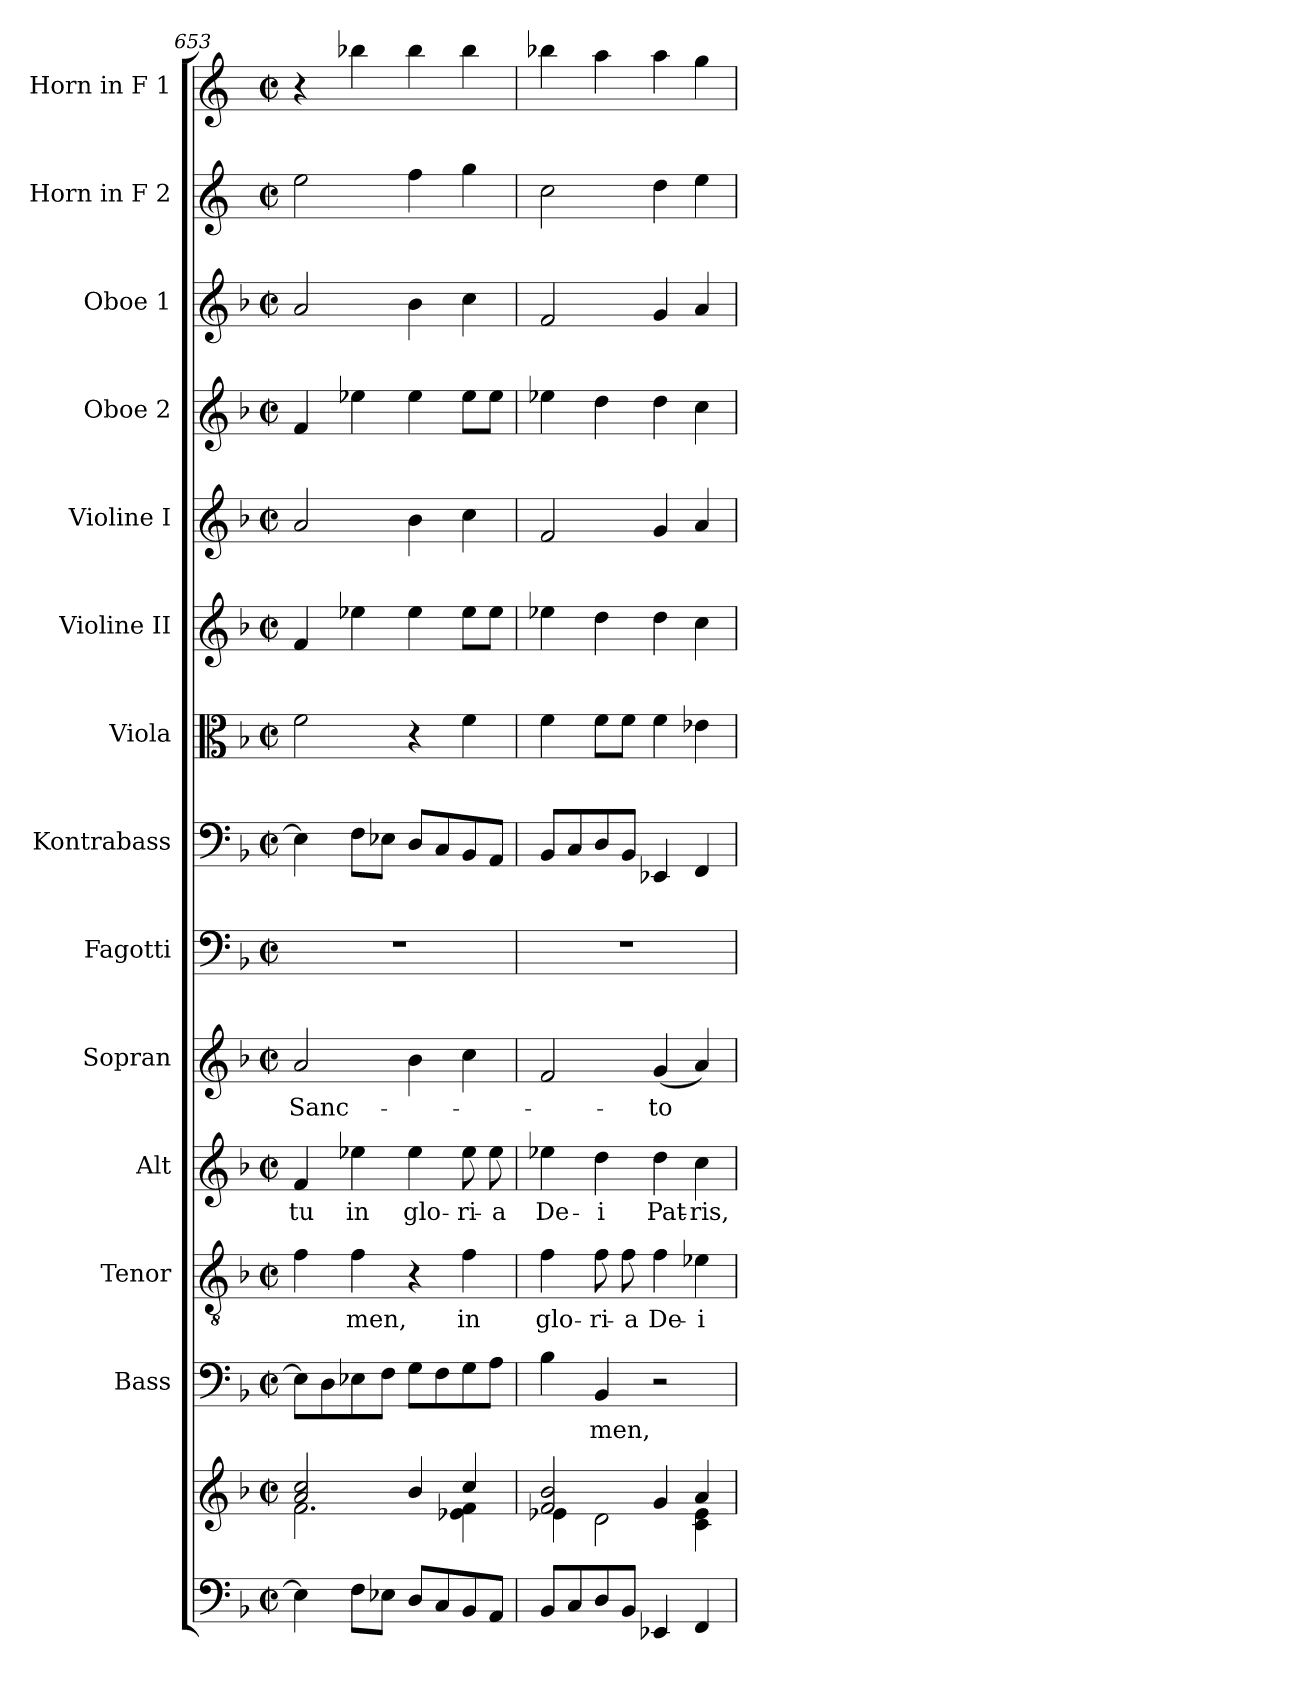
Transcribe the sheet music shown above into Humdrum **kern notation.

**kern	**kern	**kern	**text	**kern	**text	**kern	**text	**kern	**text	**kern	**kern	**kern	**kern	**kern	**kern	**kern	**kern	**kern
*part14	*part14	*part13	*part13	*part12	*part12	*part11	*part11	*part10	*part10	*part9	*part8	*part7	*part6	*part5	*part4	*part3	*part2	*part1
*staff15	*staff14	*staff13	*staff13	*staff12	*staff12	*staff11	*staff11	*staff10	*staff10	*staff9	*staff8	*staff7	*staff6	*staff5	*staff4	*staff3	*staff2	*staff1
*	*	*I"Bass	*	*I"Tenor	*	*I"Alt	*	*I"Sopran	*	*I"Fagotti	*I"Kontrabass	*I"Viola	*I"Violine II	*I"Violine I	*I"Oboe 2	*I"Oboe 1	*I"Horn in F 2	*I"Horn in F 1
*	*	*I'B.	*	*I'T.	*	*I'A.	*	*I'S.	*	*I'Fg.	*I'Kb.	*I'Vla.	*I'Vl. II	*I'Vl. I	*I'Ob. 2	*I'Ob. 1	*	*
*clefF4	*clefG2	*clefF4	*	*clefGv2	*	*clefG2	*	*clefG2	*	*clefF4	*clefF4	*clefC3	*clefG2	*clefG2	*clefG2	*clefG2	*clefG2	*clefG2
*	*	*	*	*	*	*	*	*	*	*	*ITrd7c12	*	*	*	*	*	*ITrd4c7	*ITrd4c7
*k[b-]	*k[b-]	*k[b-]	*	*k[b-]	*	*k[b-]	*	*k[b-]	*	*k[b-]	*k[b-]	*k[b-]	*k[b-]	*k[b-]	*k[b-]	*k[b-]	*k[b-]	*k[b-]
*F:	*F:	*F:	*	*F:	*	*F:	*	*F:	*	*F:	*F:	*F:	*F:	*F:	*F:	*F:	*F:	*F:
*M2/2	*M2/2	*M2/2	*	*M2/2	*	*M2/2	*	*M2/2	*	*M2/2	*M2/2	*M2/2	*M2/2	*M2/2	*M2/2	*M2/2	*M2/2	*M2/2
*met(c|)	*met(c|)	*met(c|)	*	*met(c|)	*	*met(c|)	*	*met(c|)	*	*met(c|)	*met(c|)	*met(c|)	*met(c|)	*met(c|)	*met(c|)	*met(c|)	*met(c|)	*met(c|)
=653	=653	=653	=653	=653	=653	=653	=653	=653	=653	=653	=653	=653	=653	=653	=653	=653	=653	=653
*	*^	*	*	*	*	*	*	*	*	*	*	*	*	*	*	*	*	*
!	!	!	!	!	!	!	!	!LO:LY:b	!	!LO:LY:b	!	!	!	!	!	!	!	!	!
4E-\]	2a/ 2cc/	2.f\	8E-\L]	.	4f\	.	4f/	-tu	2a/	Sanc-	1r	4EE-\]	2f\	4f/	2a/	4f/	2a/	2a\	4r
.	.	.	8D\	.	.	.	.	.	.	.	.	.	.	.	.	.	.	.	.
!	!	!	!	!	!	!LO:LY:b	!	!LO:LY:b	!	!	!	!	!	!	!	!	!	!	!
8F\L	.	.	8E-X\	.	4f\	-men,	4ee-X\	in	.	.	.	8FF\L	.	4ee-X\	.	4ee-X\	.	.	4ee-X\
8E-X\J	.	.	8F\J	.	.	.	.	.	.	.	.	8EE-X\J	.	.	.	.	.	.	.
!	!	!	!	!	!	!	!	!LO:LY:b	!	!	!	!	!	!	!	!	!	!	!
8D/L	4b-/	.	8G\L	.	4r	.	4ee-\	glo-	4b-\	.	.	8DD/L	4r	4ee-\	4b-\	4ee-\	4b-\	4b-\	4ee-\
8C/	.	.	8F\	.	.	.	.	.	.	.	.	8CC/	.	.	.	.	.	.	.
!	!	!	!	!	!	!LO:LY:b	!	!LO:LY:b	!	!	!	!	!	!	!	!	!	!	!
8BB-/	4cc/	4e-X\ 4f\	8G\	.	4f\	in	8ee-\	-ri-	4cc\	.	.	8BBB-/	4f\	8ee-\L	4cc\	8ee-\L	4cc\	4cc\	4ee-\
!	!	!	!	!	!	!	!	!LO:LY:b	!	!	!	!	!	!	!	!	!	!	!
8AA/J	.	.	8A\J	.	.	.	8ee-\	-a	.	.	.	8AAA/J	.	8ee-\J	.	8ee-\J	.	.	.
=654	=654	=654	=654	=654	=654	=654	=654	=654	=654	=654	=654	=654	=654	=654	=654	=654	=654	=654	=654
!	!	!	!	!	!	!LO:LY:b	!	!LO:LY:b	!	!	!	!	!	!	!	!	!	!	!
8BB-/L	2f/ 2b-/	4e-X\	4B-\	.	4f\	glo-	4ee-X\	De-	2f/	.	1r	8BBB-/L	4f\	4ee-X\	2f/	4ee-X\	2f/	2f\	4ee-X\
8C/	.	.	.	.	.	.	.	.	.	.	.	8CC/	.	.	.	.	.	.	.
!	!	!	!	!LO:LY:b	!	!LO:LY:b	!	!LO:LY:b	!	!	!	!	!	!	!	!	!	!	!
8D/	.	2d\	4BB-/	-men,	8f\	-ri-	4dd\	-i	.	.	.	8DD/	8f\L	4dd\	.	4dd\	.	.	4dd\
!	!	!	!	!	!	!LO:LY:b	!	!	!	!	!	!	!	!	!	!	!	!	!
8BB-/J	.	.	.	.	8f\	-a	.	.	.	.	.	8BBB-/J	8f\J	.	.	.	.	.	.
!	!	!	!	!	!	!LO:LY:b	!	!LO:LY:b	!	!LO:LY:b	!	!	!	!	!	!	!	!	!
4EE-X/	4g/	.	2r	.	4f\	De-	4dd\	Pat-	(<4g/	-to	.	4EEE-X/	4f\	4dd\	4g/	4dd\	4g/	4g\	4dd\
!	!	!	!	!	!	!LO:LY:b	!	!LO:LY:b	!	!	!	!	!	!	!	!	!	!	!
4FF/	4a/	4c\ 4e-\	.	.	4e-X\	-i	4cc\	-ris,	4a/)	.	.	4FFF/	4e-X\	4cc\	4a/	4cc\	4a/	4a\	4cc\
*	*v	*v	*	*	*	*	*	*	*	*	*	*	*	*	*	*	*	*	*
=	=	=	=	=	=	=	=	=	=	=	=	=	=	=	=	=	=	=
*-	*-	*-	*-	*-	*-	*-	*-	*-	*-	*-	*-	*-	*-	*-	*-	*-	*-	*-
